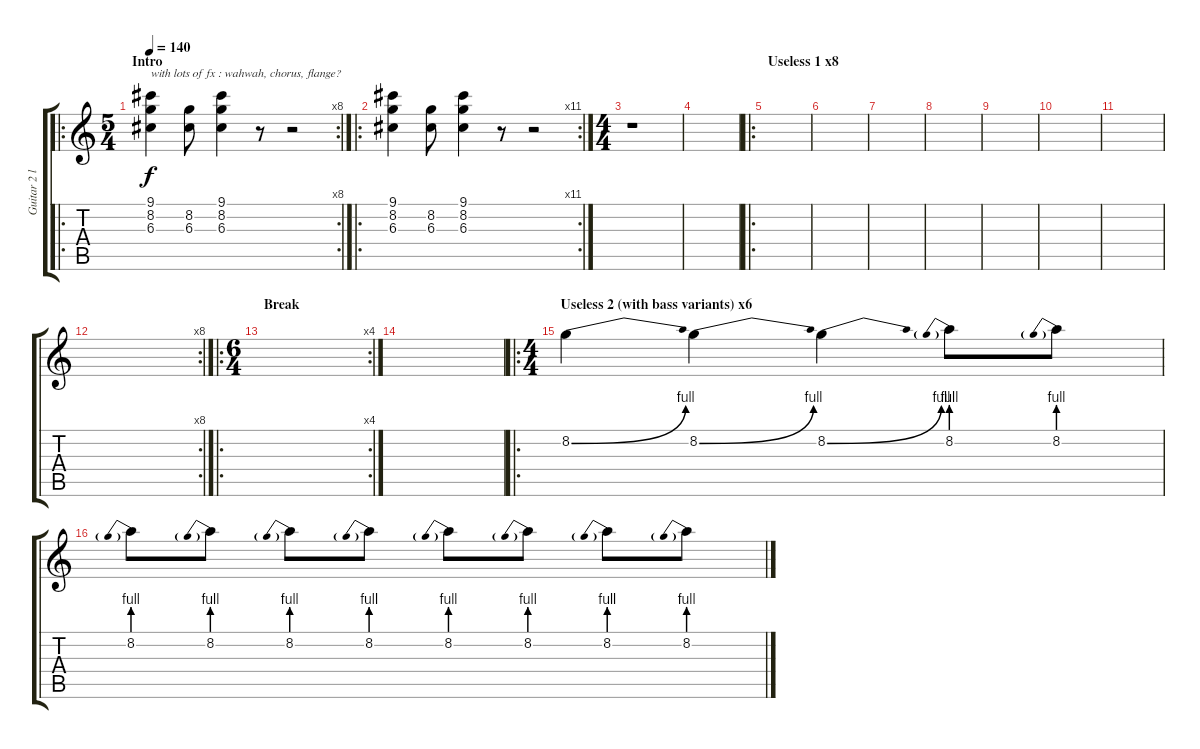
\track ("Guitar 2 lead - Drop D or standard" "Guitar 2 l") {instrument distortionguitar}
\staff {score tabs}
\tuning (E4 B3 G3 D3 A2 D2) {hide}
\ro
\rc 8
\ts (5 4)
\section ("" "Intro")
\tempo 140
\clef g2
\ks c
(9.1 8.2 6.3).4{txt "with lots of fx : wahwah, chorus, flange?" dy f instrument distortionguitar} (8.2 6.3).8 (9.1 8.2 6.3).4 r.8 r.2 |
\ro
\rc 11
(9.1 8.2 6.3).4 (8.2 6.3).8 (9.1 8.2 6.3).4 r.8 r.2 |
\ts (4 4)
r.1 |
|
\ro
\section ("" "Useless 1 x8")
|
|
|
|
|
|
|
\rc 8
|
\ro
\rc 4
\ts (6 4)
\section ("" "Break")
|
|
\ro
\ts (4 4)
\section ("" "Useless 2 (with bass variants) x6")
8.2{be (bend 0 0 60 4)}.4 8.2{be (bend 0 0 60 4)}.4 8.2{be (bend 0 0 60 4)}.4 8.2{be (prebend 0 4 60 4)}.8 8.2{be (prebend 0 4 60 4)}.8 |
8.2{be (prebend 0 4 60 4)}.8 8.2{be (prebend 0 4 60 4)}.8 8.2{be (prebend 0 4 60 4)}.8 8.2{be (prebend 0 4 60 4)}.8 8.2{be (prebend 0 4 60 4)}.8 8.2{be (prebend 0 4 60 4)}.8 8.2{be (prebend 0 4 60 4)}.8 8.2{be (prebend 0 4 60 4)}.8
